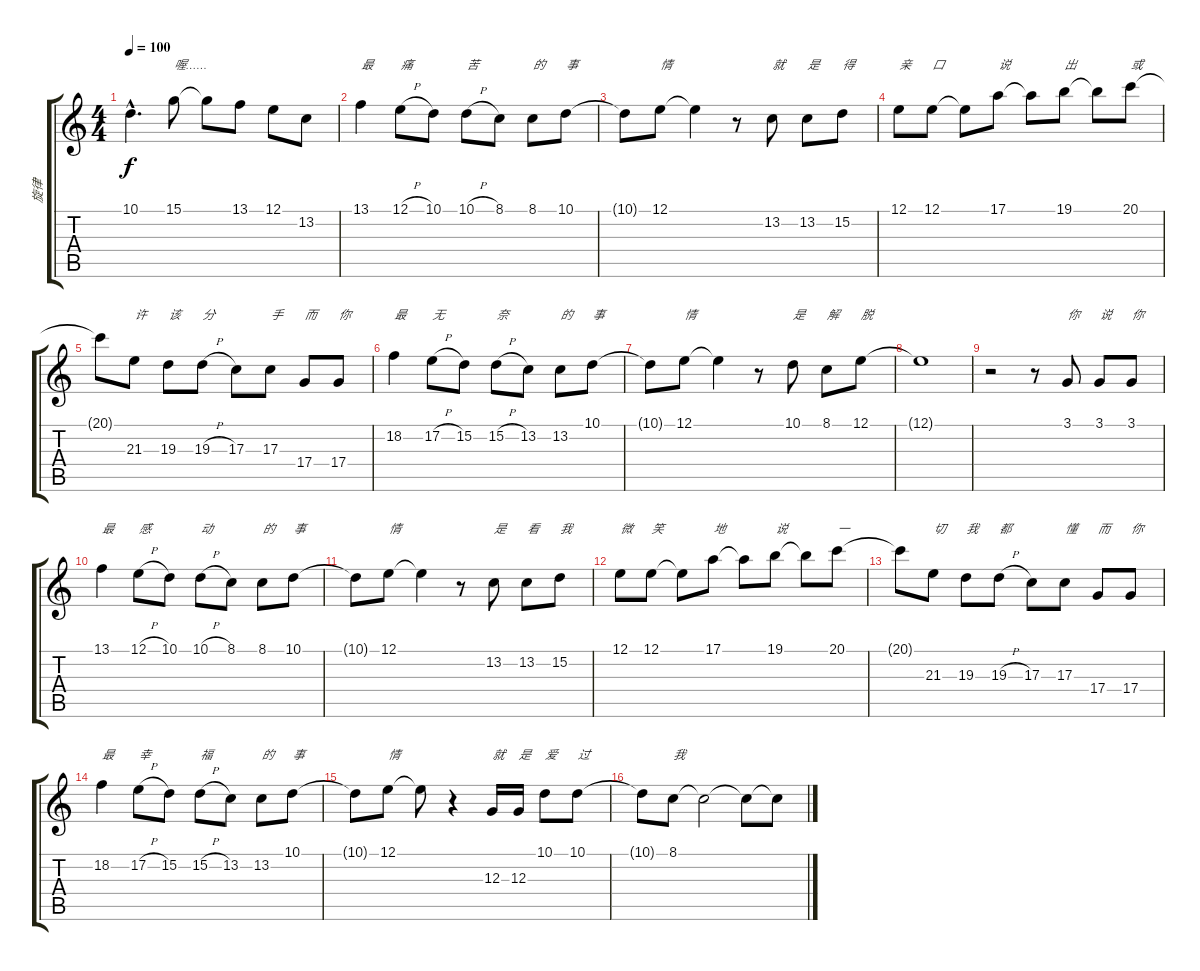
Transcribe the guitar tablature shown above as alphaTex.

\track ("旋律" "旋律") {instrument flute}
\staff {score tabs}
\tuning (E4 B3 G3 D3 A2 E2) {hide}
\ts (4 4)
\tempo 100
\clef g2
\ks c
10.1{hac t}.4{d dy f} 15.1.8{txt "喔……"} 15.1{t}.8 13.1.8 12.1.8 13.2.8 |
13.1.4{txt "最"} 12.1{h}.8{txt "痛"} 10.1.8 10.1{h}.8{txt "苦"} 8.1.8 8.1.8{txt "的"} 10.1.8{txt "事"} |
10.1{t}.8 12.1.8{txt "情"} 12.1{t}.4 r.8 13.2.8{txt "就"} 13.2.8{txt "是"} 15.2.8{txt "得"} |
12.1.8{txt "亲"} 12.1.8{txt "口"} 12.1{t}.8 17.1.8{txt "说"} 17.1{t}.8 19.1.8{txt "出"} 19.1{t}.8 20.1.8{txt "或"} |
20.1{t}.8 21.3.8{txt "许"} 19.3.8{txt "该"} 19.3{h}.8{txt "分"} 17.3.8 17.3.8{txt "手"} 17.4.8{txt "而"} 17.4.8{txt "你"} |
18.2.4{txt "最"} 17.2{h}.8{txt "无"} 15.2.8 15.2{h}.8{txt "奈"} 13.2.8 13.2.8{txt "的"} 10.1.8{txt "事"} |
10.1{t}.8 12.1.8{txt "情"} 12.1{t}.4 r.8 10.1.8{txt "是"} 8.1.8{txt "解"} 12.1.8{txt "脱"} |
12.1{t}.1 |
r.2 r.8 3.1.8{txt "你"} 3.1.8{txt "说"} 3.1.8{txt "你"} |
13.1.4{txt "最"} 12.1{h}.8{txt "感"} 10.1.8 10.1{h}.8{txt "动"} 8.1.8 8.1.8{txt "的"} 10.1.8{txt "事"} |
10.1{t}.8 12.1.8{txt "情"} 12.1{t}.4 r.8 13.2.8{txt "是"} 13.2.8{txt "看"} 15.2.8{txt "我"} |
12.1.8{txt "微"} 12.1.8{txt "笑"} 12.1{t}.8 17.1.8{txt "地"} 17.1{t}.8 19.1.8{txt "说"} 19.1{t}.8 20.1.8{txt "一"} |
20.1{t}.8 21.3.8{txt "切"} 19.3.8{txt "我"} 19.3{h}.8{txt "都"} 17.3.8 17.3.8{txt "懂"} 17.4.8{txt "而"} 17.4.8{txt "你"} |
18.2.4{txt "最"} 17.2{h}.8{txt "幸"} 15.2.8 15.2{h}.8{txt "福"} 13.2.8 13.2.8{txt "的"} 10.1.8{txt "事"} |
10.1{t}.8 12.1.8{txt "情"} 12.1{t}.8 r.4 12.3.16{txt "就"} 12.3.16{txt "是"} 10.1.8{txt "爱"} 10.1.8{txt "过"} |
10.1{t}.8 8.1.8{txt "我"} 8.1{t}.2 8.1{t}.8 8.1{t}.8
